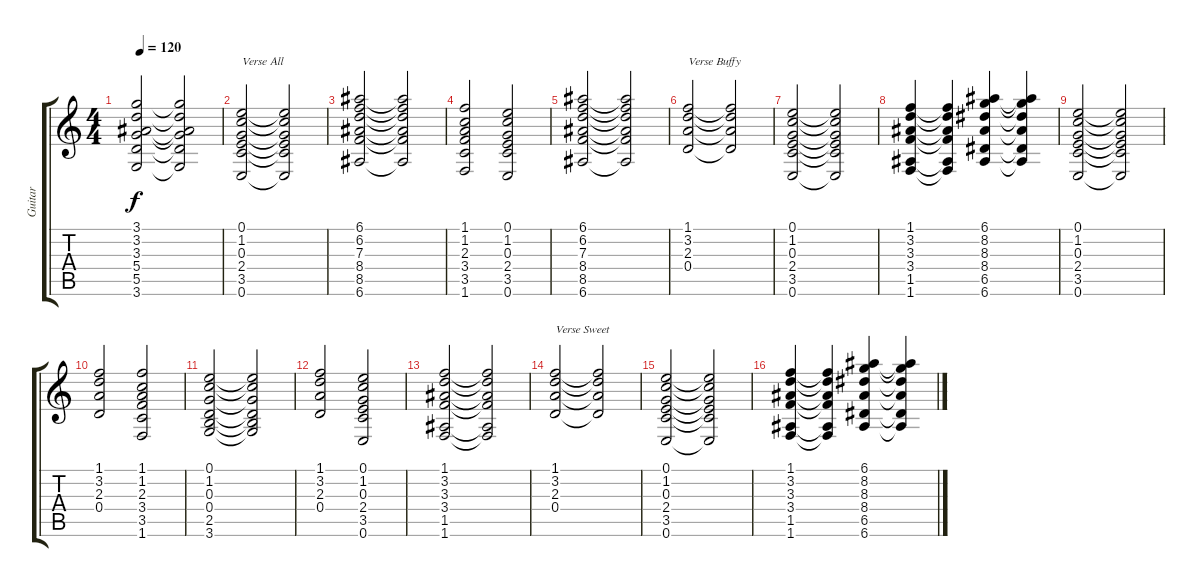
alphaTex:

\track ("Guitar" "Guitar") {instrument acousticguitarsteel}
\staff {score tabs}
\tuning (E4 B3 G3 D3 A2 E2) {hide}
\ts (4 4)
\tempo 120
\clef g2
\ks c
(3.1 3.2 3.3 5.4 5.5 3.6).2{dy f} (3.1{t} 3.2{t} 3.3{t} 5.4{t} 5.5{t} 3.6{t}).2 |
(0.1 1.2 0.3 2.4 3.5 0.6).2{txt "Verse All"} (0.1{t} 1.2{t} 0.3{t} 2.4{t} 3.5{t} 0.6{t}).2 |
(6.1 6.2 7.3 8.4 8.5 6.6).2 (6.1{t} 6.2{t} 7.3{t} 8.4{t} 8.5{t} 6.6{t}).2 |
(1.1 1.2 2.3 3.4 3.5 1.6).2 (0.1 1.2 0.3 2.4 3.5 0.6).2 |
(6.1 6.2 7.3 8.4 8.5 6.6).2 (6.1{t} 6.2{t} 7.3{t} 8.4{t} 8.5{t} 6.6{t}).2 |
(1.1 3.2 2.3 0.4).2{txt "Verse Buffy"} (1.1{t} 3.2{t} 2.3{t} 0.4{t}).2 |
(0.1 1.2 0.3 2.4 3.5 0.6).2 (0.1{t} 1.2{t} 0.3{t} 2.4{t} 3.5{t} 0.6{t}).2 |
(1.1 3.2 3.3 3.4 1.5 1.6).4 (1.1{t} 3.2{t} 3.3{t} 3.4{t} 1.5{t} 1.6{t}).4 (6.1 8.2 8.3 8.4 6.5 6.6).4 (6.1{t} 8.2{t} 8.3{t} 8.4{t} 6.5{t} 6.6{t}).4 |
(0.1 1.2 0.3 2.4 3.5 0.6).2 (0.1{t} 1.2{t} 0.3{t} 2.4{t} 3.5{t} 0.6{t}).2 |
(1.1 3.2 2.3 0.4).2 (1.1 1.2 2.3 3.4 3.5 1.6).2 |
(0.1 1.2 0.3 0.4 2.5 3.6).2 (0.1{t} 1.2{t} 0.3{t} 0.4{t} 2.5{t} 3.6{t}).2 |
(1.1 3.2 2.3 0.4).2 (0.1 1.2 0.3 2.4 3.5 0.6).2 |
(1.1 3.2 3.3 3.4 1.5 1.6).2 (1.1{t} 3.2{t} 3.3{t} 3.4{t} 1.5{t} 1.6{t}).2 |
(1.1 3.2 2.3 0.4).2{txt "Verse Sweet"} (1.1{t} 3.2{t} 2.3{t} 0.4{t}).2 |
(0.1 1.2 0.3 2.4 3.5 0.6).2 (0.1{t} 1.2{t} 0.3{t} 2.4{t} 3.5{t} 0.6{t}).2 |
(1.1 3.2 3.3 3.4 1.5 1.6).4 (1.1{t} 3.2{t} 3.3{t} 3.4{t} 1.5{t} 1.6{t}).4 (6.1 8.2 8.3 8.4 6.5 6.6).4 (6.1{t} 8.2{t} 8.3{t} 8.4{t} 6.5{t} 6.6{t}).4
